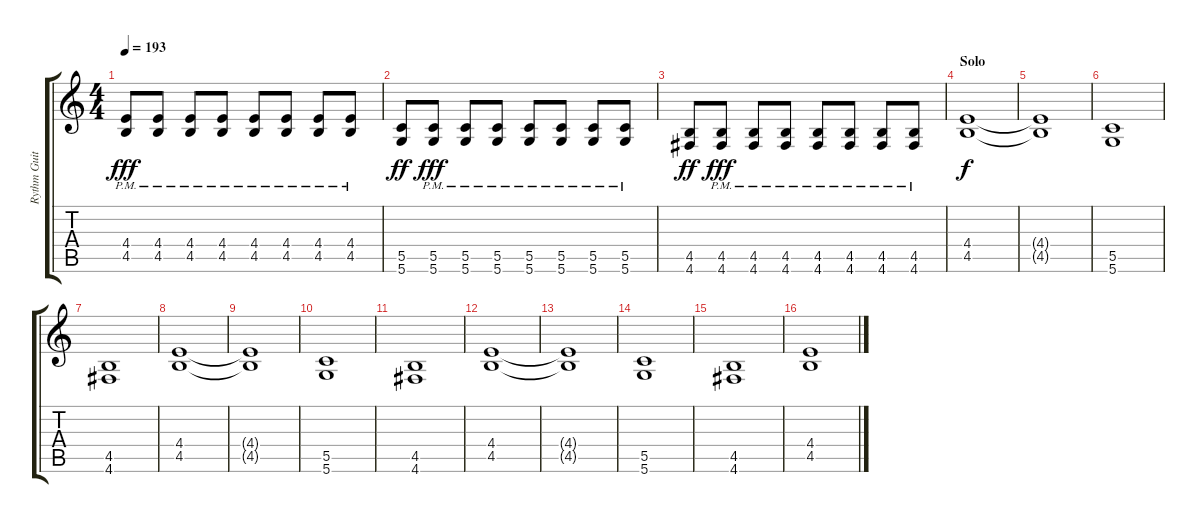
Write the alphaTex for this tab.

\track ("Rythm Guitar" "Rythm Guit") {instrument distortionguitar}
\staff {score tabs}
\tuning (D4 A3 F3 C3 G2 D2) {hide}
\ts (4 4)
\tempo 193
\clef g2
\ks c
(4.4{pm} 4.5{pm}).8{dy fff} (4.4{pm} 4.5{pm}).8 (4.4{pm} 4.5{pm}).8 (4.4{pm} 4.5{pm}).8 (4.4{pm} 4.5{pm}).8 (4.4{pm} 4.5{pm}).8 (4.4{pm} 4.5{pm}).8 (4.4{pm} 4.5{pm}).8 |
(5.5 5.6).8{dy ff} (5.5{pm} 5.6{pm}).8{dy fff} (5.5{pm} 5.6{pm}).8 (5.5{pm} 5.6{pm}).8 (5.5{pm} 5.6{pm}).8 (5.5{pm} 5.6{pm}).8 (5.5{pm} 5.6{pm}).8 (5.5{pm} 5.6{pm}).8 |
(4.5 4.6).8{dy ff} (4.5{pm} 4.6{pm}).8{dy fff} (4.5{pm} 4.6{pm}).8 (4.5{pm} 4.6{pm}).8 (4.5{pm} 4.6{pm}).8 (4.5{pm} 4.6{pm}).8 (4.5{pm} 4.6{pm}).8 (4.5{pm} 4.6{pm}).8 |
\section ("" "Solo")
(4.4 4.5).1{dy f} |
(4.4{t} 4.5{t}).1 |
(5.5 5.6).1 |
(4.5 4.6).1 |
(4.4 4.5).1 |
(4.4{t} 4.5{t}).1 |
(5.5 5.6).1 |
(4.5 4.6).1 |
(4.4 4.5).1 |
(4.4{t} 4.5{t}).1 |
(5.5 5.6).1 |
(4.5 4.6).1 |
(4.4 4.5).1
